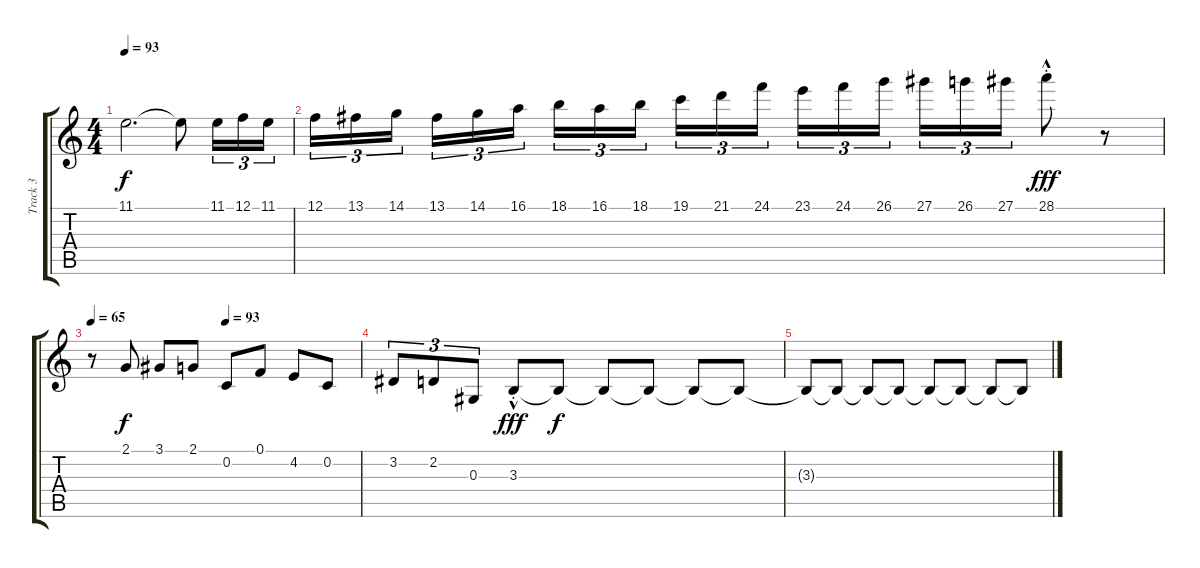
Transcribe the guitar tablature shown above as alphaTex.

\track ("Track 3" "Track 3") {instrument stringensemble1}
\staff {score tabs}
\tuning (F4 C4 Ab3 Eb3 Bb2 F2) {hide}
\ts (4 4)
\tempo 93
\clef g2
\ks c
11.1.2{d dy f} 11.1{t}.8 11.1.16{tu (3 2)} 12.1.16{tu (3 2)} 11.1.16{tu (3 2)} |
12.1.16{tu (3 2)} 13.1.16{tu (3 2)} 14.1.16{tu (3 2) beam splitsecondary} 13.1.16{tu (3 2)} 14.1.16{tu (3 2)} 16.1.16{tu (3 2)} 18.1.16{tu (3 2)} 16.1.16{tu (3 2)} 18.1.16{tu (3 2) beam splitsecondary} 19.1.16{tu (3 2)} 21.1.16{tu (3 2)} 24.1.16{tu (3 2)} 23.1.16{tu (3 2)} 24.1.16{tu (3 2)} 26.1.16{tu (3 2) beam splitsecondary} 27.1.16{tu (3 2)} 26.1.16{tu (3 2)} 27.1.16{tu (3 2)} 28.1{hac st}.8{dy fff} r.8 |
\tempo 65
\tempo (93 0.5)
r.8 2.1.8{dy f} 3.1.8 2.1.8 0.2.8 0.1.8 4.2.8 0.2.8 |
3.2.8{tu (3 2)} 2.2.8{tu (3 2)} 0.3.8{tu (3 2)} 3.3{hac st}.8{dy fff volume 0} 3.3{t}.8{dy f} 3.3{t}.8 3.3{t}.8 3.3{t}.8{volume 13} 3.3{t}.8 |
3.3{t}.8 3.3{t}.8 3.3{t}.8 3.3{t}.8 3.3{t}.8 3.3{t}.8 3.3{t}.8 3.3{t}.8
